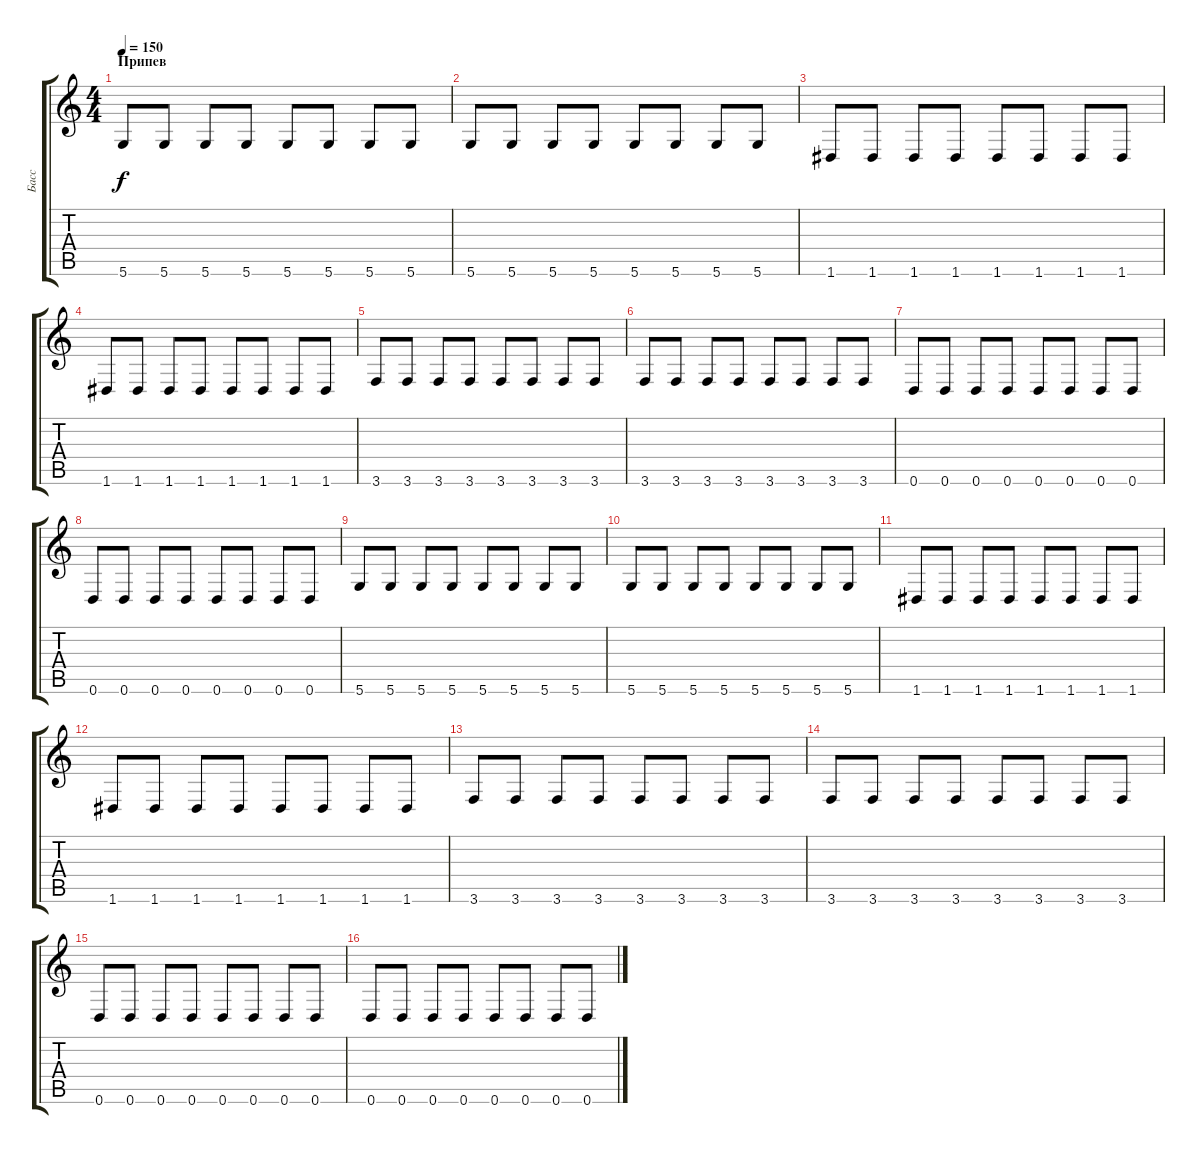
\track ("Басс" "Басс") {instrument acousticbass}
\staff {score tabs}
\tuning (E4 B3 G3 D3 A2 D2) {hide}
\ts (4 4)
\section ("" "Припев")
\tempo 150
\clef g2
\ks c
5.6.8{dy f} 5.6.8 5.6.8 5.6.8 5.6.8 5.6.8 5.6.8 5.6.8 |
5.6.8 5.6.8 5.6.8 5.6.8 5.6.8 5.6.8 5.6.8 5.6.8 |
1.6.8 1.6.8 1.6.8 1.6.8 1.6.8 1.6.8 1.6.8 1.6.8 |
1.6.8 1.6.8 1.6.8 1.6.8 1.6.8 1.6.8 1.6.8 1.6.8 |
3.6.8 3.6.8 3.6.8 3.6.8 3.6.8 3.6.8 3.6.8 3.6.8 |
3.6.8 3.6.8 3.6.8 3.6.8 3.6.8 3.6.8 3.6.8 3.6.8 |
0.6.8 0.6.8 0.6.8 0.6.8 0.6.8 0.6.8 0.6.8 0.6.8 |
0.6.8 0.6.8 0.6.8 0.6.8 0.6.8 0.6.8 0.6.8 0.6.8 |
5.6.8 5.6.8 5.6.8 5.6.8 5.6.8 5.6.8 5.6.8 5.6.8 |
5.6.8 5.6.8 5.6.8 5.6.8 5.6.8 5.6.8 5.6.8 5.6.8 |
1.6.8 1.6.8 1.6.8 1.6.8 1.6.8 1.6.8 1.6.8 1.6.8 |
1.6.8 1.6.8 1.6.8 1.6.8 1.6.8 1.6.8 1.6.8 1.6.8 |
3.6.8 3.6.8 3.6.8 3.6.8 3.6.8 3.6.8 3.6.8 3.6.8 |
3.6.8 3.6.8 3.6.8 3.6.8 3.6.8 3.6.8 3.6.8 3.6.8 |
0.6.8 0.6.8 0.6.8 0.6.8 0.6.8 0.6.8 0.6.8 0.6.8 |
0.6.8 0.6.8 0.6.8 0.6.8 0.6.8 0.6.8 0.6.8 0.6.8
